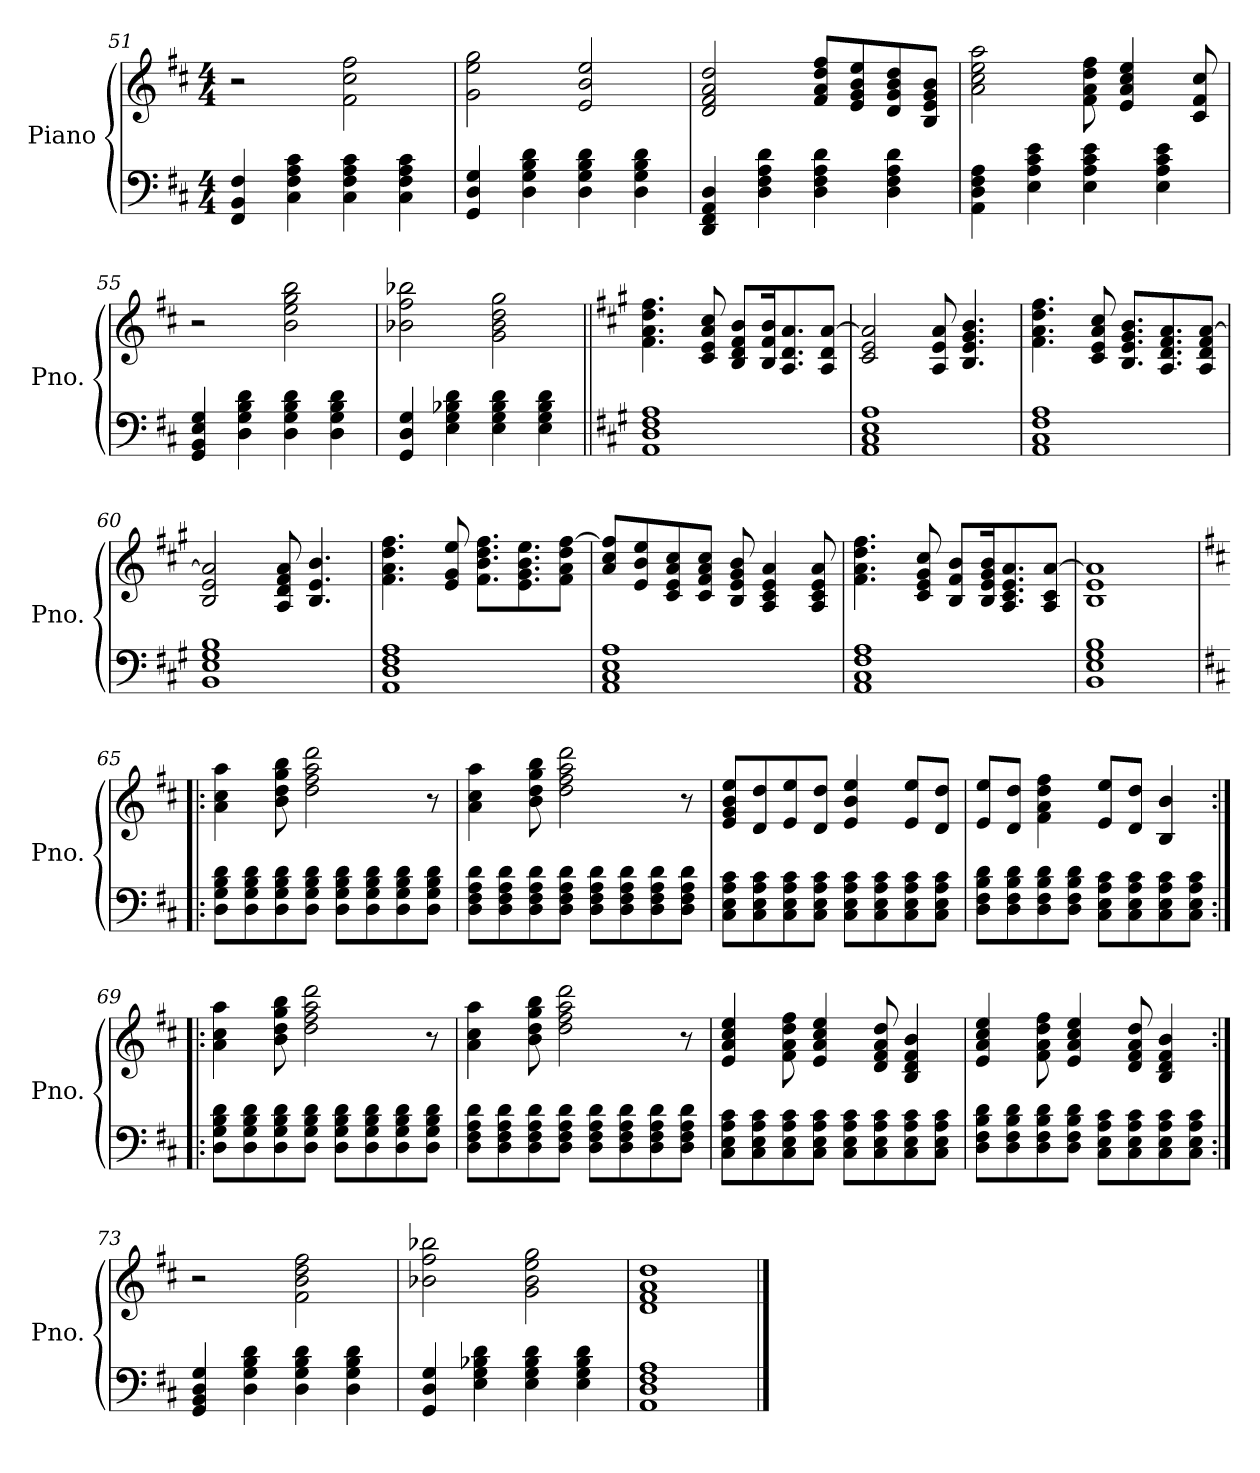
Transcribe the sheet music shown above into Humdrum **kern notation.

**kern	**kern
*part1	*part1
*staff2	*staff1
*I"Piano	*
*I'Pno.	*
*clefF4	*clefG2
*k[f#c#]	*k[f#c#]
*M4/4	*M4/4
=51	=51
4FF#/ 4BB/ 4F#/	2r
4C#\ 4F#\ 4A\ 4c#\	.
4C#\ 4F#\ 4A\ 4c#\	2f#\ 2cc#\ 2ff#\
4C#\ 4F#\ 4A\ 4c#\	.
=52	=52
4GG/ 4D/ 4G/	2g\ 2ee\ 2gg\
4D\ 4G\ 4B\ 4d\	.
4D\ 4G\ 4B\ 4d\	2e/ 2b/ 2ee/
4D\ 4G\ 4B\ 4d\	.
=53	=53
4DD/ 4FF#/ 4AA/ 4D/	2d/ 2f#/ 2a/ 2dd/
4D\ 4F#\ 4A\ 4d\	.
4D\ 4F#\ 4A\ 4d\	8f#/ 8a/ 8dd/ 8ff#/L
.	8e/ 8g/ 8b/ 8ee/
4D\ 4F#\ 4A\ 4d\	8d/ 8g/ 8b/ 8dd/
.	8B/ 8e/ 8g/ 8b/J
!!LO:LB:g=z
=54	=54
4AA\ 4D\ 4F#\ 4A\	2a\ 2cc#\ 2ee\ 2aa\
4E\ 4A\ 4c#\ 4e\	.
4E\ 4A\ 4c#\ 4e\	8f#\ 8a\ 8dd\ 8ff#\
.	4e/ 4a/ 4cc#/ 4ee/
4E\ 4A\ 4c#\ 4e\	.
.	8c#/ 8f#/ 8cc#/
=55	=55
4GG/ 4BB/ 4E/ 4G/	2r
4D\ 4G\ 4B\ 4d\	.
4D\ 4G\ 4B\ 4d\	2b\ 2ee\ 2gg\ 2bb\
4D\ 4G\ 4B\ 4d\	.
!!LO:LB:g=z
=56	=56
4GG/ 4D/ 4G/	2b-X\ 2ff#\ 2bb-X\
4E\ 4G\ 4B-X\ 4d\	.
4E\ 4G\ 4B-\ 4d\	2g\ 2b-\ 2dd\ 2gg\
4E\ 4G\ 4B-\ 4d\	.
=57||	=57||
*k[f#c#g#]	*k[f#c#g#]
1AA 1D 1F# 1A	4.f#\ 4.a\ 4.dd\ 4.ff#\
.	8c#/ 8e/ 8a/ 8cc#/
.	8B/ 8d/ 8f#/ 8b/L
.	16B/ 16f#/ 16b/K
.	8.A/ 8.d/ 8.a/
.	8A/ 8d/ [8a/J
=58	=58
1AA 1C# 1E 1A	2c#/ 2e/ 2a/]
.	8A/ 8e/ 8a/
.	4.B/ 4.e/ 4.g#/ 4.b/
=59	=59
1AA 1C# 1F# 1A	4.f#\ 4.a\ 4.dd\ 4.ff#\
.	8c#/ 8e/ 8a/ 8cc#/
.	8.B/ 8.e/ 8.g#/ 8.b/L
.	8.A/ 8.d/ 8.f#/ 8.a/
.	8A/ 8d/ 8f#/ [8a/J
=60	=60
1BB 1E 1G# 1B	2B/ 2e/ 2a/]
.	8A/ 8d/ 8f#/ 8a/
.	4.B/ 4.e/ 4.b/
=61	=61
1AA 1D 1F# 1A	4.f#\ 4.a\ 4.dd\ 4.ff#\
.	8e/ 8g#/ 8ee/
.	8.f#\ 8.b\ 8.dd\ 8.ff#\L
.	8.e\ 8.g#\ 8.b\ 8.ee\
.	8f#\ 8a\ 8dd\ [8ff#\J
!!LO:LB:g=z
=62	=62
1AA 1C# 1E 1A	8a/ 8cc#/ 8ff#/]L
.	8e/ 8b/ 8ee/
.	8c#/ 8e/ 8a/ 8cc#/
.	8c#/ 8f#/ 8a/ 8cc#/J
.	8B/ 8e/ 8g#/ 8b/
.	4A/ 4c#/ 4e/ 4a/
.	8A/ 8c#/ 8e/ 8a/
=63	=63
1AA 1C# 1F# 1A	4.f#\ 4.a\ 4.dd\ 4.ff#\
.	8c#/ 8e/ 8g#/ 8cc#/
.	8B/ 8f#/ 8b/L
.	16B/ 16e/ 16g#/ 16b/K
.	8.A/ 8.c#/ 8.e/ 8.a/
.	8A/ 8c#/ [8a/J
=64	=64
1BB 1E 1G# 1B	1B 1e 1a]
=65!|:	=65!|:
*k[f#c#]	*k[f#c#]
8D\ 8G\ 8B\ 8d\L	4a\ 4cc#\ 4aa\
8D\ 8G\ 8B\ 8d\	.
8D\ 8G\ 8B\ 8d\	8b\ 8dd\ 8gg\ 8bb\
8D\ 8G\ 8B\ 8d\J	2dd\ 2ff#\ 2aa\ 2ddd\
8D\ 8G\ 8B\ 8d\L	.
8D\ 8G\ 8B\ 8d\	.
8D\ 8G\ 8B\ 8d\	.
8D\ 8G\ 8B\ 8d\J	8r
=66	=66
8D\ 8F#\ 8A\ 8d\L	4a\ 4cc#\ 4aa\
8D\ 8F#\ 8A\ 8d\	.
8D\ 8F#\ 8A\ 8d\	8b\ 8dd\ 8gg\ 8bb\
8D\ 8F#\ 8A\ 8d\J	2dd\ 2ff#\ 2aa\ 2ddd\
8D\ 8F#\ 8A\ 8d\L	.
8D\ 8F#\ 8A\ 8d\	.
8D\ 8F#\ 8A\ 8d\	.
8D\ 8F#\ 8A\ 8d\J	8r
!!LO:LB:g=z
=67	=67
8C#\ 8E\ 8A\ 8c#\L	8e/ 8g/ 8b/ 8ee/L
8C#\ 8E\ 8A\ 8c#\	8d/ 8dd/
8C#\ 8E\ 8A\ 8c#\	8e/ 8ee/
8C#\ 8E\ 8A\ 8c#\J	8d/ 8dd/J
8C#\ 8E\ 8A\ 8c#\L	4e/ 4b/ 4ee/
8C#\ 8E\ 8A\ 8c#\	.
8C#\ 8E\ 8A\ 8c#\	8e/ 8ee/L
8C#\ 8E\ 8A\ 8c#\J	8d/ 8dd/J
=68	=68
8D\ 8F#\ 8B\ 8d\L	8e/ 8ee/L
8D\ 8F#\ 8B\ 8d\	8d/ 8dd/J
8D\ 8F#\ 8B\ 8d\	4f#\ 4a\ 4dd\ 4ff#\
8D\ 8F#\ 8B\ 8d\J	.
8C#\ 8E\ 8A\ 8c#\L	8e/ 8ee/L
8C#\ 8E\ 8A\ 8c#\	8d/ 8dd/J
8C#\ 8E\ 8A\ 8c#\	4B/ 4b/
8C#\ 8E\ 8A\ 8c#\J	.
=69:|!|:	=69:|!|:
8D\ 8G\ 8B\ 8d\L	4a\ 4cc#\ 4aa\
8D\ 8G\ 8B\ 8d\	.
8D\ 8G\ 8B\ 8d\	8b\ 8dd\ 8gg\ 8bb\
8D\ 8G\ 8B\ 8d\J	2dd\ 2ff#\ 2aa\ 2ddd\
8D\ 8G\ 8B\ 8d\L	.
8D\ 8G\ 8B\ 8d\	.
8D\ 8G\ 8B\ 8d\	.
8D\ 8G\ 8B\ 8d\J	8r
=70	=70
8D\ 8F#\ 8A\ 8d\L	4a\ 4cc#\ 4aa\
8D\ 8F#\ 8A\ 8d\	.
8D\ 8F#\ 8A\ 8d\	8b\ 8dd\ 8gg\ 8bb\
8D\ 8F#\ 8A\ 8d\J	2dd\ 2ff#\ 2aa\ 2ddd\
8D\ 8F#\ 8A\ 8d\L	.
8D\ 8F#\ 8A\ 8d\	.
8D\ 8F#\ 8A\ 8d\	.
8D\ 8F#\ 8A\ 8d\J	8r
!!LO:LB:g=z
=71	=71
8C#\ 8E\ 8A\ 8c#\L	4e/ 4a/ 4cc#/ 4ee/
8C#\ 8E\ 8A\ 8c#\	.
8C#\ 8E\ 8A\ 8c#\	8f#\ 8a\ 8dd\ 8ff#\
8C#\ 8E\ 8A\ 8c#\J	4e/ 4a/ 4cc#/ 4ee/
8C#\ 8E\ 8A\ 8c#\L	.
8C#\ 8E\ 8A\ 8c#\	8d/ 8f#/ 8a/ 8dd/
8C#\ 8E\ 8A\ 8c#\	4B/ 4d/ 4f#/ 4b/
8C#\ 8E\ 8A\ 8c#\J	.
=72	=72
8D\ 8F#\ 8B\ 8d\L	4e/ 4a/ 4cc#/ 4ee/
8D\ 8F#\ 8B\ 8d\	.
8D\ 8F#\ 8B\ 8d\	8f#\ 8a\ 8dd\ 8ff#\
8D\ 8F#\ 8B\ 8d\J	4e/ 4a/ 4cc#/ 4ee/
8C#\ 8E\ 8A\ 8c#\L	.
8C#\ 8E\ 8A\ 8c#\	8d/ 8f#/ 8a/ 8dd/
8C#\ 8E\ 8A\ 8c#\	4B/ 4d/ 4f#/ 4b/
8C#\ 8E\ 8A\ 8c#\J	.
=73:|!	=73:|!
4GG/ 4BB/ 4D/ 4G/	2r
4D\ 4G\ 4B\ 4d\	.
4D\ 4G\ 4B\ 4d\	2f#\ 2b\ 2dd\ 2ff#\
4D\ 4G\ 4B\ 4d\	.
=74	=74
4GG/ 4D/ 4G/	2b-X\ 2ff#\ 2bb-X\
4E\ 4G\ 4B-X\ 4d\	.
4E\ 4G\ 4B-\ 4d\	2g\ 2b-\ 2ee\ 2gg\
4E\ 4G\ 4B-\ 4d\	.
=75	=75
1AA 1D 1F# 1A	1d 1f# 1a 1dd
==	==
*-	*-
